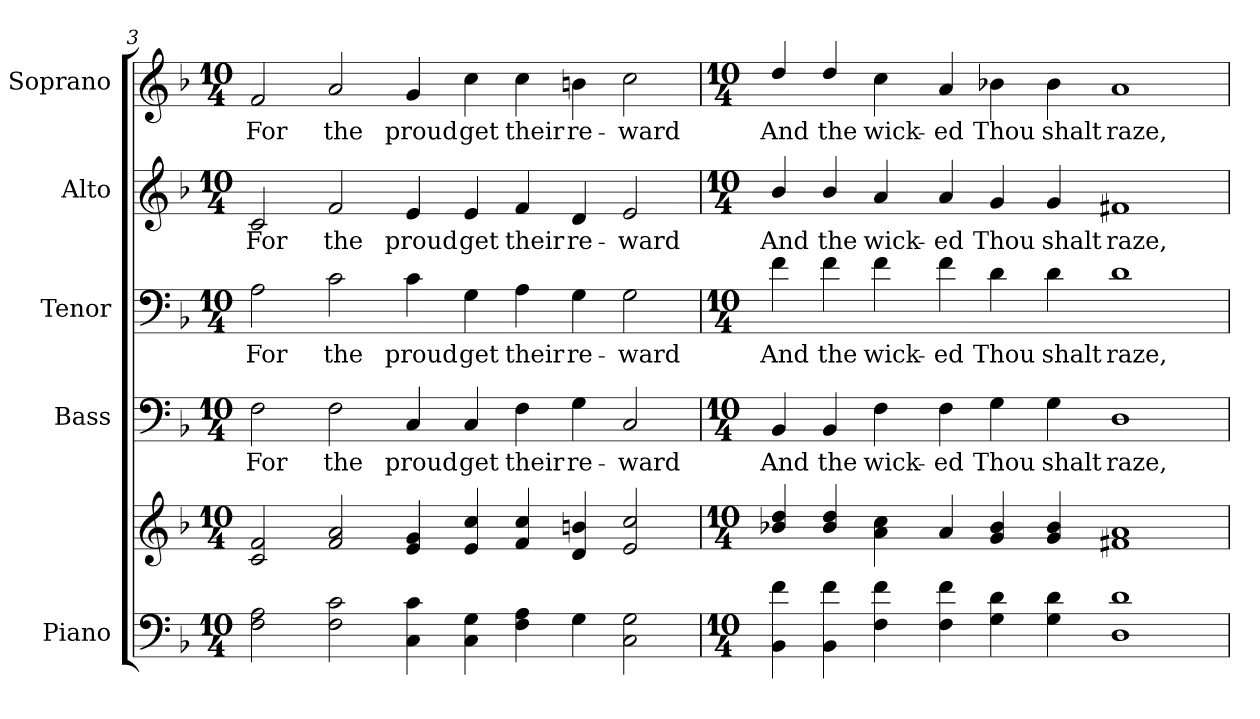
**kern	**kern	**kern	**text	**kern	**text	**kern	**text	**kern	**text
*part5	*part5	*part4	*part4	*part3	*part3	*part2	*part2	*part1	*part1
*staff6	*staff5	*staff4	*staff4	*staff3	*staff3	*staff2	*staff2	*staff1	*staff1
*I"Piano	*	*I"Bass	*	*I"Tenor	*	*I"Alto	*	*I"Soprano	*
*I'Pno.	*	*I'B.	*	*I'T.	*	*I'A.	*	*I'S.	*
!!LO:PB:g=z
*clefF4	*clefG2	*clefF4	*	*clefF4	*	*clefG2	*	*clefG2	*
*k[b-]	*k[b-]	*k[b-]	*	*k[b-]	*	*k[b-]	*	*k[b-]	*
*F:	*F:	*F:	*	*F:	*	*F:	*	*F:	*
*M10/4	*M10/4	*M10/4	*	*M10/4	*	*M10/4	*	*M10/4	*
=3	=3	=3	=3	=3	=3	=3	=3	=3	=3
!	!	!	!LO:LY:b:color=#000000	!	!	!	!	!	!
!	!	!	!	!	!LO:LY:b:color=#000000	!	!	!	!
!	!	!	!	!	!	!	!LO:LY:b:color=#000000	!	!
!	!	!	!	!	!	!	!	!	!LO:LY:b:color=#000000
2Fi\ 2Ai	2ci/ 2fi	2Fi\	For	2Ai\	For	2ci/	For	2fi/	For
!	!	!	!LO:LY:b:color=#000000	!	!	!	!	!	!
!	!	!	!	!	!LO:LY:b:color=#000000	!	!	!	!
!	!	!	!	!	!	!	!LO:LY:b:color=#000000	!	!
!	!	!	!	!	!	!	!	!	!LO:LY:b:color=#000000
2Fi\ 2ci	2fi/ 2ai	2Fi\	the	2ci\	the	2fi/	the	2ai/	the
!	!	!	!LO:LY:b:color=#000000	!	!	!	!	!	!
!	!	!	!	!	!LO:LY:b:color=#000000	!	!	!	!
!	!	!	!	!	!	!	!LO:LY:b:color=#000000	!	!
!	!	!	!	!	!	!	!	!	!LO:LY:b:color=#000000
4Ci\ 4ci	4ei/ 4gi	4Ci/	proud	4ci\	proud	4ei/	proud	4gi/	proud
!	!	!	!LO:LY:b:color=#000000	!	!	!	!	!	!
!	!	!	!	!	!LO:LY:b:color=#000000	!	!	!	!
!	!	!	!	!	!	!	!LO:LY:b:color=#000000	!	!
!	!	!	!	!	!	!	!	!	!LO:LY:b:color=#000000
4Ci\ 4Gi	4ei/ 4cci	4Ci/	get	4Gi\	get	4ei/	get	4cci\	get
!	!	!	!LO:LY:b:color=#000000	!	!	!	!	!	!
!	!	!	!	!	!LO:LY:b:color=#000000	!	!	!	!
!	!	!	!	!	!	!	!LO:LY:b:color=#000000	!	!
!	!	!	!	!	!	!	!	!	!LO:LY:b:color=#000000
4Fi\ 4Ai	4fi/ 4cci	4Fi\	their	4Ai\	their	4fi/	their	4cci\	their
!	!	!	!LO:LY:b:color=#000000	!	!	!	!	!	!
!	!	!	!	!	!LO:LY:b:color=#000000	!	!	!	!
!	!	!	!	!	!	!	!LO:LY:b:color=#000000	!	!
!	!	!	!	!	!	!	!	!	!LO:LY:b:color=#000000
4Gi\	4di/ 4bni	4Gi\	re-	4Gi\	re-	4di/	re-	4bni\	re-
!	!	!	!LO:LY:b:color=#000000	!	!	!	!	!	!
!	!	!	!	!	!LO:LY:b:color=#000000	!	!	!	!
!	!	!	!	!	!	!	!LO:LY:b:color=#000000	!	!
!	!	!	!	!	!	!	!	!	!LO:LY:b:color=#000000
2Ci\ 2Gi	2ei/ 2cci	2Ci/	-ward	2Gi\	-ward	2ei/	-ward	2cci\	-ward
=4	=4	=4	=4	=4	=4	=4	=4	=4	=4
*M10/4	*M10/4	*M10/4	*	*M10/4	*	*M10/4	*	*M10/4	*
!	!	!	!LO:LY:b:color=#000000	!	!	!	!	!	!
!	!	!	!	!	!LO:LY:b:color=#000000	!	!	!	!
!	!	!	!	!	!	!	!LO:LY:b:color=#000000	!	!
!	!	!	!	!	!	!	!	!	!LO:LY:b:color=#000000
4BB-i\ 4fi	4b-Xi/ 4ddi	4BB-i/	And	4fi\	And	4b-i/	And	4ddi/	And
!	!	!	!LO:LY:b:color=#000000	!	!	!	!	!	!
!	!	!	!	!	!LO:LY:b:color=#000000	!	!	!	!
!	!	!	!	!	!	!	!LO:LY:b:color=#000000	!	!
!	!	!	!	!	!	!	!	!	!LO:LY:b:color=#000000
4BB-i\ 4fi	4b-i/ 4ddi	4BB-i/	the	4fi\	the	4b-i/	the	4ddi/	the
!	!	!	!LO:LY:b:color=#000000	!	!	!	!	!	!
!	!	!	!	!	!LO:LY:b:color=#000000	!	!	!	!
!	!	!	!	!	!	!	!LO:LY:b:color=#000000	!	!
!	!	!	!	!	!	!	!	!	!LO:LY:b:color=#000000
4Fi\ 4fi	4ai\ 4cci	4Fi\	wick-	4fi\	wick-	4ai/	wick-	4cci\	wick-
!	!	!	!LO:LY:b:color=#000000	!	!	!	!	!	!
!	!	!	!	!	!LO:LY:b:color=#000000	!	!	!	!
!	!	!	!	!	!	!	!LO:LY:b:color=#000000	!	!
!	!	!	!	!	!	!	!	!	!LO:LY:b:color=#000000
4Fi\ 4fi	4ai/	4Fi\	-ed	4fi\	-ed	4ai/	-ed	4ai/	-ed
!	!	!	!LO:LY:b:color=#000000	!	!	!	!	!	!
!	!	!	!	!	!LO:LY:b:color=#000000	!	!	!	!
!	!	!	!	!	!	!	!LO:LY:b:color=#000000	!	!
!	!	!	!	!	!	!	!	!	!LO:LY:b:color=#000000
4Gi\ 4di	4gi/ 4b-i	4Gi\	Thou	4di\	Thou	4gi/	Thou	4b-Xi\	Thou
!	!	!	!LO:LY:b:color=#000000	!	!	!	!	!	!
!	!	!	!	!	!LO:LY:b:color=#000000	!	!	!	!
!	!	!	!	!	!	!	!LO:LY:b:color=#000000	!	!
!	!	!	!	!	!	!	!	!	!LO:LY:b:color=#000000
4Gi\ 4di	4gi/ 4b-i	4Gi\	shalt	4di\	shalt	4gi/	shalt	4b-i\	shalt
!	!	!	!LO:LY:b:color=#000000	!	!	!	!	!	!
!	!	!	!	!	!LO:LY:b:color=#000000	!	!	!	!
!	!	!	!	!	!	!	!LO:LY:b:color=#000000	!	!
!	!	!	!	!	!	!	!	!	!LO:LY:b:color=#000000
1Di 1di	1f#Xi 1ai	1Di	raze,	1di	raze,	1f#Xi	raze,	1ai	raze,
=	=	=	=	=	=	=	=	=	=
*-	*-	*-	*-	*-	*-	*-	*-	*-	*-
